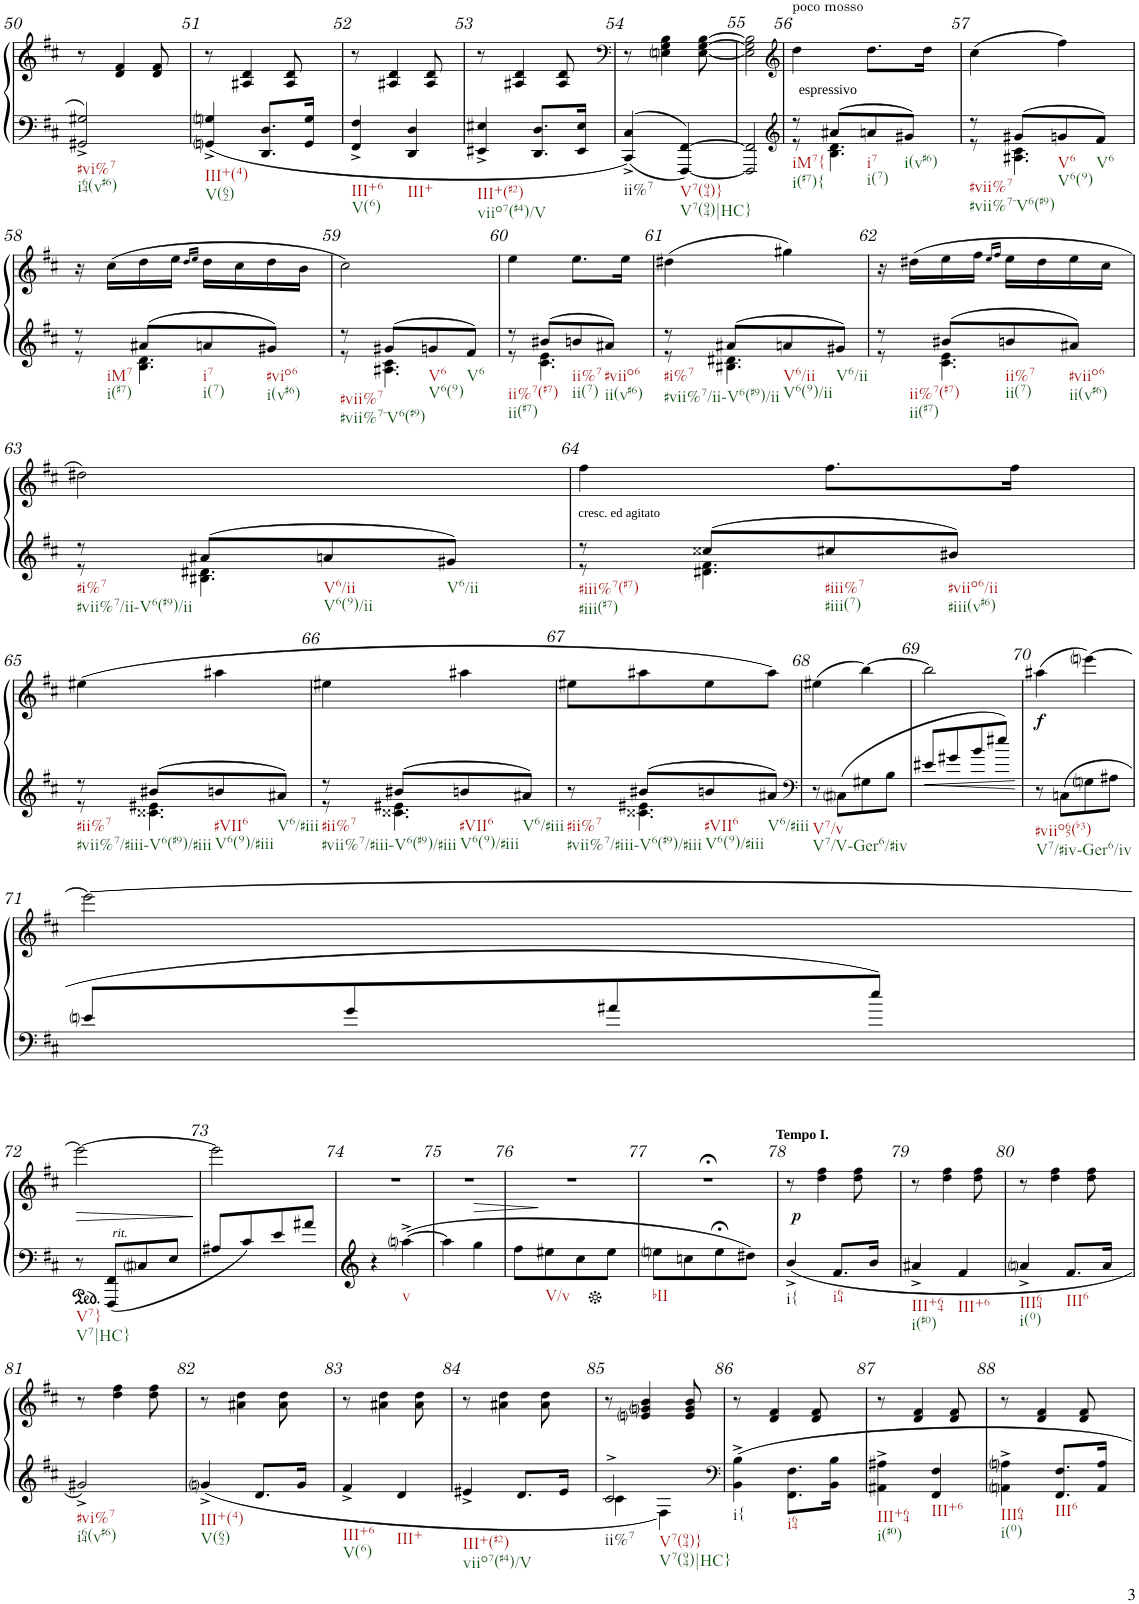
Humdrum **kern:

**kern	**kern	**dynam
*part1	*part1	*part1
*staff2	*staff1	*staff1/2
*I"Midi_1	*	*
!!LO:PB:g=z
*clefF4	*clefG2	*
*k[f#c#]	*k[f#c#]	*
*D:	*D:	*
*M2/4	*M2/4	*
=50	=50	=50
!LO:TX:b:t=#vi%7	!	!
!LO:TX:b:t=i64(v#6)	!	!
2GG#X/^ 2G#X/^	8r	.
.	4d/ 4f#/	.
.	8d/ 8f#/	.
=51	=51	=51
!LO:TX:b:t=III+(4)	!	!
!LO:TX:b:t=V(62)	!	!
4GGni/^ 4Gni/^	8r	.
.	4A#X/ 4d/	.
8.DD/ 8.D/L	.	.
.	8A#/ 8d/	.
16GG/ 16G/Jk	.	.
=52	=52	=52
!LO:TX:b:t=III+6	!	!
!LO:TX:b:t=V(6)	!	!
4FF#/^ 4F#/^	8r	.
.	4A#X/ 4d/	.
!LO:TX:b:t=III+	!	!
4DD/ 4D/	.	.
.	8A#/ 8d/	.
=53	=53	=53
!LO:TX:b:t=III+(#2)	!	!
!LO:TX:b:t=viio7(#4)/V	!	!
4EE#X/^ 4E#X/^	8r	.
.	4A#X/ 4d/	.
8.DD/ 8.D/L	.	.
.	8A#/ 8d/	.
16EE#/ 16E#/Jk	.	.
=54	=54	=54
*	*clefF4	*
!LO:TX:b:t=ii%7	!	!
4CC#/^ 4C#/^	8r	.
.	4Eni\ 4G\ 4B\	.
!LO:TX:b:t=V7(94)}	!	!
!LO:TX:b:t=V7(94)|HC}	!	!
[4FFF#/ [4FF#/	.	.
.	[8E\ [8G\ [8B\	.
=55	=55	=55
2FFF#/] 2FF#/]	2E\] 2G\] 2B\]	.
=56	=56	=56
*clefG2	*clefG2	*
*^	*	*
!	!	!LO:TX:b:t=espressivo	!
!	!	!LO:TX:a:t=poco mosso	!
!LO:TX:b:t=iM7{	!	!	!
!LO:TX:b:t=i(#7){	!	!	!
8r	8r	4dd\	.
8a#X/L	4.B\ 4.d\	.	.
!LO:TX:b:t=i7	!	!	!
!LO:TX:b:t=i(7)	!	!	!
8an/	.	8.dd\L	.
!LO:TX:b:t=i(v#6)	!	!	!
8g#X/J	.	.	.
.	.	16dd\Jk	.
=57	=57	=57	=57
!LO:TX:b:t=#vii%7	!	!	!
!LO:TX:b:t=#vii%7-V6(#9)	!	!	!
8r	8r	(>4cc#\	.
8g#X/L	4.A#X\ 4.c#\	.	.
!LO:TX:b:t=V6	!	!	!
!LO:TX:b:t=V6(9)	!	!	!
8gn/	.	4ff#\)	.
!LO:TX:b:t=V6	!	!	!
8f#/J	.	.	.
!!LO:LB:g=z
=58	=58	=58	=58
!LO:TX:b:t=iM7	!	!	!
!LO:TX:b:t=i(#7)	!	!	!
8r	8r	16r	.
.	.	(>16cc#\LL	.
8a#X/L	4.B\ 4.d\	16dd\	.
.	.	16ee\JJ	.
.	.	16qdd/LL	.
.	.	16qee/JJ	.
!LO:TX:b:t=i7	!	!	!
!LO:TX:b:t=i(7)	!	!	!
8an/	.	16dd\LL	.
.	.	16cc#\	.
!LO:TX:b:t=#vio6	!	!	!
!LO:TX:b:t=i(v#6)	!	!	!
8g#X/J	.	16dd\	.
.	.	16b\JJ	.
=59	=59	=59	=59
!LO:TX:b:t=#vii%7	!	!	!
!LO:TX:b:t=#vii%7-V6(#9)	!	!	!
8r	8r	2cc#\)	.
8g#X/L	4.A#X\ 4.c#\	.	.
!LO:TX:b:t=V6	!	!	!
!LO:TX:b:t=V6(9)	!	!	!
8gn/	.	.	.
!LO:TX:b:t=V6	!	!	!
8f#/J	.	.	.
=60	=60	=60	=60
!LO:TX:b:t=ii%7(#7)	!	!	!
!LO:TX:b:t=ii(#7)	!	!	!
8r	8r	4ee\	.
8b#X/L	4.c#\ 4.e\	.	.
!LO:TX:b:t=ii%7	!	!	!
!LO:TX:b:t=ii(7)	!	!	!
8bn/	.	8.ee\L	.
!LO:TX:b:t=#viio6	!	!	!
!LO:TX:b:t=ii(v#6)	!	!	!
8a#X/J	.	.	.
.	.	16ee\Jk	.
=61	=61	=61	=61
!LO:TX:b:t=#i%7	!	!	!
!LO:TX:b:t=#vii%7/ii-V6(#9)/ii	!	!	!
8r	8r	(>4dd#X\	.
8a#X/L	4.B#X\ 4.d#X\	.	.
!LO:TX:b:t=V6/ii	!	!	!
!LO:TX:b:t=V6(9)/ii	!	!	!
8an/	.	4gg#X\)	.
!LO:TX:b:t=V6/ii	!	!	!
8g#X/J	.	.	.
=62	=62	=62	=62
!LO:TX:b:t=ii%7(#7)	!	!	!
!LO:TX:b:t=ii(#7)	!	!	!
8r	8r	16r	.
.	.	(>16dd#X\LL	.
8b#X/L	4.c#\ 4.e\	16ee\	.
.	.	16ff#\JJ	.
.	.	16qee/LL	.
.	.	16qff#/JJ	.
!LO:TX:b:t=ii%7	!	!	!
!LO:TX:b:t=ii(7)	!	!	!
8bn/	.	16ee\LL	.
.	.	16dd#\	.
!LO:TX:b:t=#viio6	!	!	!
!LO:TX:b:t=ii(v#6)	!	!	!
8a#X/J	.	16ee\	.
.	.	16cc#\JJ	.
!!LO:LB:g=z
=63	=63	=63	=63
!LO:TX:b:t=#i%7	!	!	!
!LO:TX:b:t=#vii%7/ii-V6(#9)/ii	!	!	!
8r	8r	2dd#X\)	.
8a#X/L	4.B#X\ 4.d#X\	.	.
!LO:TX:b:t=V6/ii	!	!	!
!LO:TX:b:t=V6(9)/ii	!	!	!
8an/	.	.	.
!LO:TX:b:t=V6/ii	!	!	!
8g#X/J	.	.	.
=64	=64	=64	=64
!	!	!LO:TX:b:t=cresc. ed agitato	!
!LO:TX:b:t=#iii%7(#7)	!	!	!
!LO:TX:b:t=#iii(#7)	!	!	!
8r	8r	4ff#\	.
8cc##X/L	4.d#X\ 4.f#\	.	.
!LO:TX:b:t=#iii%7	!	!	!
!LO:TX:b:t=#iii(7)	!	!	!
8cc#X/	.	8.ff#\L	.
!LO:TX:b:t=#viio6/ii	!	!	!
!LO:TX:b:t=#iii(v#6)	!	!	!
8b#X/J	.	.	.
.	.	16ff#\Jk	.
!!LO:LB:g=z
=65	=65	=65	=65
!LO:TX:b:t=#ii%7	!	!	!
!LO:TX:b:t=#vii%7/#iii-V6(#9)/#iii	!	!	!
8r	8r	(>4ee#X\	.
8b#X/L	4.c##X\ 4.e#X\	.	.
!LO:TX:b:t=#VII6	!	!	!
!LO:TX:b:t=V6(9)/#iii	!	!	!
8bn/	.	4aa#X\	.
!LO:TX:b:t=V6/#iii	!	!	!
8a#X/J	.	.	.
=66	=66	=66	=66
!LO:TX:b:t=#ii%7	!	!	!
!LO:TX:b:t=#vii%7/#iii-V6(#9)/#iii	!	!	!
8r	8r	4ee#X\	.
8b#X/L	4.c##X\ 4.e#X\	.	.
!LO:TX:b:t=#VII6	!	!	!
!LO:TX:b:t=V6(9)/#iii	!	!	!
8bn/	.	4aa#X\	.
!LO:TX:b:t=V6/#iii	!	!	!
8a#X/J	.	.	.
=67	=67	=67	=67
!LO:TX:b:t=#ii%7	!	!	!
!LO:TX:b:t=#vii%7/#iii-V6(#9)/#iii	!	!	!
8r	8ryy	8ee#X\L	.
8b#X/L	4.c##X\ 4.e#X\	8aa#X\	.
!LO:TX:b:t=#VII6	!	!	!
!LO:TX:b:t=V6(9)/#iii	!	!	!
8bn/	.	8ee#\	.
!LO:TX:b:t=V6/#iii	!	!	!
8a#X/J	.	8aa#\J)	.
*v	*v	*	*
=68	=68	=68
*clefF4	*	*
!LO:TX:b:t=V7/v	!	!
!LO:TX:b:t=V7/V-Ger6/#iv	!	!
8r	(>4ee#X\	.
8C#i\L	.	.
8G#X\	[4bb\)	.
8B\J	.	.
=69	=69	=69
8e#X/L	2bb\]	.
8g#X/	.	.
8b/	.	.
8ee#X/J	.	.
=70	=70	=70
!LO:TX:b:t=#viio65(b3)	!	!
!LO:TX:b:t=V7/#iv-Ger6/iv	!	!
!	!	!LO:DY:b
8r	(>4aa#X\	f
8Cn\L	.	.
8Gni\	[4eeeni\)	.
8A#X\J	.	.
!!LO:LB:g=z
=71	=71	=71
8eni/L	2eee\_	.
8g/	.	.
8a#X/	.	.
8ee/J	.	.
!!LO:LB:g=z
=72	=72	=72
!LO:TX:b:t=V7}	!	!
!LO:TX:b:t=V7|HC}	!	!
!	!	!LO:HP:b
8r	2eee\_	>
8FFF#/ 8FF#/L	.	.
!LO:TX:a:i:t=rit.	!	!
8C#i/	.	.
8E/J	.	.
.	.	]
=73	=73	=73
8A#X/L	2eee\]	.
8c#/	.	.
8e/	.	.
8a#X/J	.	.
=74	=74	=74
4r	2r	.
!LO:TX:b:t=v	!	!
[4aani^\	.	.
=75	=75	=75
4aa\]	2r	.
4gg\	.	.
=76	=76	=76
8ff#\L	2r	.
!LO:TX:b:t=V/v	!	!
8ee#X\	.	.
8cc#\	.	.
8ee#\J	.	.
=77	=77	=77
!LO:TX:b:t=bII	!	!
8eeni\L	2r;<	.
8ccn\	.	.
8ee;<\	.	.
8dd#X\J	.	.
=78	=78	=78
!	!LO:TX:a:B:t=Tempo I.	!
!LO:TX:b:t=i{	!	!
!	!	!LO:DY:b
4b^/	8r	p
.	4dd\ 4ff#\	.
!LO:TX:b:t=i64	!	!
8.f#/L	.	.
.	8dd\ 8ff#\	.
16b/Jk	.	.
=79	=79	=79
!LO:TX:b:t=III+64	!	!
!LO:TX:b:t=i(#0)	!	!
4a#X^/	8r	.
.	4dd\ 4ff#\	.
!LO:TX:b:t=III+6	!	!
4f#/	.	.
.	8dd\ 8ff#\	.
=80	=80	=80
!LO:TX:b:t=III64	!	!
!LO:TX:b:t=i(0)	!	!
4ani^/	8r	.
.	4dd\ 4ff#\	.
!LO:TX:b:t=III6	!	!
8.f#/L	.	.
.	8dd\ 8ff#\	.
16a/Jk	.	.
!!LO:LB:g=z
=81	=81	=81
!LO:TX:b:t=#vi%7	!	!
!LO:TX:b:t=i64(v#6)	!	!
2g#X^/	8r	.
.	4dd\ 4ff#\	.
.	8dd\ 8ff#\	.
=82	=82	=82
!LO:TX:b:t=III+(4)	!	!
!LO:TX:b:t=V(62)	!	!
4gni^/	8r	.
.	4a#X\ 4dd\	.
8.d/L	.	.
.	8a#\ 8dd\	.
16g/Jk	.	.
=83	=83	=83
!LO:TX:b:t=III+6	!	!
!LO:TX:b:t=V(6)	!	!
4f#^/	8r	.
.	4a#X\ 4dd\	.
!LO:TX:b:t=III+	!	!
4d/	.	.
.	8a#\ 8dd\	.
=84	=84	=84
!LO:TX:b:t=III+(#2)	!	!
!LO:TX:b:t=viio7(#4)/V	!	!
4e#X^/	8r	.
.	4a#X\ 4dd\	.
8.d/L	.	.
.	8a#\ 8dd\	.
16e#/Jk	.	.
=85	=85	=85
*^	*	*
!LO:TX:b:t=ii%7	!	!	!
!LO:TX:b:t=V7(94)}	!	!	!
!LO:TX:b:t=V7(94)|HC}	!	!	!
2c#^/	4c#\	8r	.
.	.	4eni/ 4gni/ 4b/	.
.	4F#\	.	.
.	.	8e/ 8g/ 8b/	.
*v	*v	*	*
=86	=86	=86
*clefF4	*	*
!LO:TX:b:t=i{	!	!
4BB\^ 4B\^	8r	.
.	4d/ 4f#/	.
!LO:TX:b:t=i64	!	!
8.FF#\ 8.F#\L	.	.
.	8d/ 8f#/	.
16BB\ 16B\Jk	.	.
=87	=87	=87
!LO:TX:b:t=III+64	!	!
!LO:TX:b:t=i(#0)	!	!
4AA#X\^ 4A#X\^	8r	.
.	4d/ 4f#/	.
!LO:TX:b:t=III+6	!	!
4FF#/ 4F#/	.	.
.	8d/ 8f#/	.
=88	=88	=88
!LO:TX:b:t=III64	!	!
!LO:TX:b:t=i(0)	!	!
4AAni\^ 4Ani\^	8r	.
.	4d/ 4f#/	.
!LO:TX:b:t=III6	!	!
8.FF#/ 8.F#/L	.	.
.	8d/ 8f#/	.
16AA/ 16A/Jk	.	.
=	=	=
*-	*-	*-
